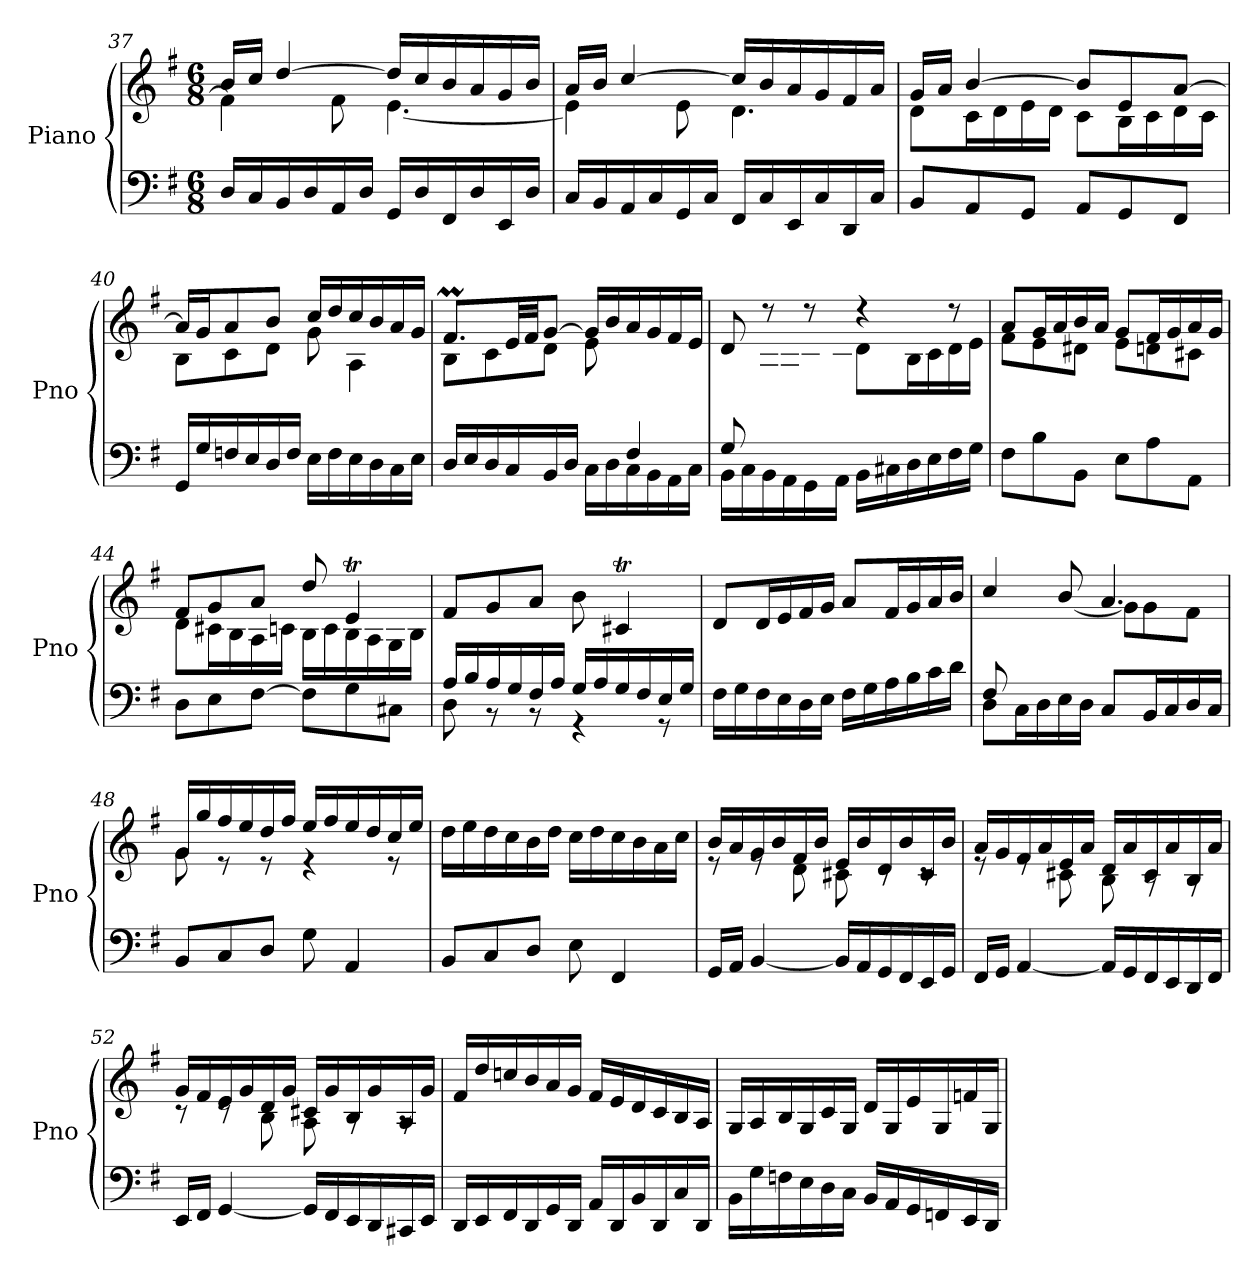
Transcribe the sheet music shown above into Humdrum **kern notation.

**kern	**kern
*part1	*part1
*staff2	*staff1
*I"Piano	*
*I'Pno	*
*clefF4	*clefG2
*k[f#]	*k[f#]
*M6/8	*M6/8
=37	=37
*	*^
16D/LL	16b/LL	4f#\]
16C/	16cc/JJ	.
16BB/	[4dd/	.
16D/	.	.
16AA/	.	8f#\
16D/JJ	.	.
16GG/LL	16dd/LL]	[4.e\
16D/	16cc/	.
16FF#/	16b/	.
16D/	16a/	.
16EE/	16g/	.
16D/JJ	16b/JJ	.
!!LO:LB:g=z	!!
=38	=38	=38
16C/LL	16a/LL	4e\]
16BB/	16b/JJ	.
16AA/	[4cc/	.
16C/	.	.
16GG/	.	8e\
16C/JJ	.	.
16FF#/LL	16cc/LL]	4.d\
16C/	16b/	.
16EE/	16a/	.
16C/	16g/	.
16DD/	16f#/	.
16C/JJ	16a/JJ	.
=39	=39	=39
8BB/L	16g/LL	8d\L
.	16a/JJ	.
8AA/	[4b/	16c\L
.	.	16d\
8GG/J	.	16e\
.	.	16d\JJ
8AA/L	8b/L]	8c\L
8GG/	8e/	16B\L
.	.	16c\
8FF#/J	[8a/J	16d\
.	.	16c\JJ
=40	=40	=40
16GG/LL	16a/LL]	8B\L
16G/	16g/J	.
16Fn/	8a/	8c\
16E/	.	.
16D/	8b/J	8d\J
16F/JJ	.	.
16E\LL	16cc/LL	8g\
16F\	16dd/	.
16E\	16cc/	4A\
16D\	16b/	.
16C\	16a/	.
16E\JJ	16g/JJ	.
!!LO:LB:g=z	!!
=41	=41	=41
*^	*	*
2ryy	16D/LL	8.f#m/L	8B\L
.	16E/	.	.
.	16D/	.	8c\
.	16C/	32e/LL	.
.	.	32f#/JJ	.
.	16BB/	[8g/J	8d\J
.	16D/JJ	.	.
.	16C\LL	16g/LL]	8e\
.	16D\	16b/	.
4F#/	16C\	16a/	4ryy
.	16BB\	16g/	.
.	16AA\	16f#/	.
.	16C\JJ	16e/JJ	.
=42	=42	=42	=42
8G/L	16BB\LL	8d/	8ryy
.	16C\	.	.
2ryy	16BB\	8r	16G\L
.	16AA\	.	16A\
.	16GG\	8r	16B\
.	16AA\JJ	.	16c#X\JJ
.	16BB\LL	4r	8d\L
.	16C#X\	.	.
.	16D\	.	16B\L
.	16E\	.	16c#\
8ryy	16F#\	8r	16d\
.	16G\JJ	.	16e\JJ
*v	*v	*	*
=43	=43	=43
8F#\L	8a/L	8f#\L
8B\	16g/L	8e\
.	16a/	.
8BB\J	16b/	8d#X\J
.	16a/JJ	.
8E\L	8g/L	8e\L
8A\	16f#/L	8dn\
.	16g/	.
8AA\J	16a/	8c#X\J
.	16g/JJ	.
!!LO:LB:g=z	!!
=44	=44	=44
8D\L	8f#/L	8d\L
8E\	8g/	16c#X\L
.	.	16B\
[8F#\J	8a/J	16A\
.	.	16cn\JJ
8F#\L]	8dd/	16B\LL
.	.	16c\
8G\	4eT/	16B\
.	.	16A\
8C#X\J	.	16G\
.	.	16B\JJ
*	*v	*v
=45	=45
*^	*
16A/LL	8D\	8f#/L
16B/	.	.
16A/	8r	8g/
16G/	.	.
16F#/	8r	8a/J
16A/JJ	.	.
16G/LL	4r	8b\
16A/	.	.
16G/	.	4c#Xt/
16F#/	.	.
16E/	8r	.
16G/JJ	.	.
*v	*v	*
=46	=46
16F#\LL	8d/L
16G\	.
16F#\	16d/L
16E\	16e/
16D\	16f#/
16E\JJ	16g/JJ
16F#\LL	8a/L
16G\	.
16A\	16f#/L
16B\	16g/
16c\	16a/
16d\JJ	16b/JJ
!!LO:PB:g=z
=47	=47
*^	*^
8F#/L	8D\L	4cc/	8ryy
2ryy	16C\L	.	8a\
.	16D\	.	.
.	16E\	8b/	[8g\J
.	16D\JJ	.	.
.	8C/L	4.a/	8g\L]
.	16BB/L	.	8g\
.	16C/	.	.
8ryy	16D/	.	8f#\J
.	16C/JJ	.	.
*v	*v	*	*
=48	=48	=48
8BB/L	16g/LL	8g\
.	16gg/	.
8C/	16ff#/	8r
.	16ee/	.
8D/J	16dd/	8r
.	16ff#/JJ	.
8G\	16ee/LL	4r
.	16ff#/	.
4AA/	16ee/	.
.	16dd/	.
.	16cc/	8r
.	16ee/JJ	.
*	*v	*v
=49	=49
8BB/L	16dd\LL
.	16ee\
8C/	16dd\
.	16cc\
8D/J	16b\
.	16dd\JJ
8E\	16cc\LL
.	16dd\
4FF#/	16cc\
.	16b\
.	16a\
.	16cc\JJ
!!LO:LB:g=z
=50	=50
*	*^
16GG/LL	16b/LL	8re
16AA/JJ	16a/	.
[4BB/	16g/	8re
.	16b/	.
.	16f#/	8d\
.	16b/JJ	.
16BB/LL]	16e/LL	8c#X\
16AA/	16b/	.
16GG/	16d/	8rc
16FF#/	16b/	.
16EE/	16c#/	8rc
16GG/JJ	16b/JJ	.
=51	=51	=51
16FF#/LL	16a/LL	8re
16GG/JJ	16g/	.
[4AA/	16f#/	8re
.	16a/	.
.	16e/	8c#X\
.	16a/JJ	.
16AA/LL]	16d/LL	8B\
16GG/	16a/	.
16FF#/	16c#/	8rA
16EE/	16a/	.
16DD/	16B/	8rA
16FF#/JJ	16a/JJ	.
=52	=52	=52
16EE/LL	16g/LL	8rc
16FF#/JJ	16f#/	.
[4GG/	16e/	8rc
.	16g/	.
.	16d/	8B\
.	16g/JJ	.
16GG/LL]	16c#X/LL	8A\
16FF#/	16g/	.
16EE/	16B/	8rA
16DD/	16g/	.
16CC#X/	16A/	8rA
16EE/JJ	16g/JJ	.
*	*v	*v
!!LO:LB:g=z
=53	=53
16DD/LL	16f#/LL
16EE/	16dd/
16FF#/	16ccn/
16DD/	16b/
16GG/	16a/
16DD/JJ	16g/JJ
16AA/LL	16f#/LL
16DD/	16e/
16BB/	16d/
16DD/	16c/
16C/	16B/
16DD/JJ	16A/JJ
=54	=54
16BB\LL	16G/LL
16G\	16A/
16Fn\	16B/
16E\	16G/
16D\	16c/
16C\JJ	16G/JJ
16BB/LL	16d/LL
16AA/	16G/
16GG/	16e/
16FFn/	16G/
16EE/	16fn/
16DD/JJ	16G/JJ
=	=
*-	*-
